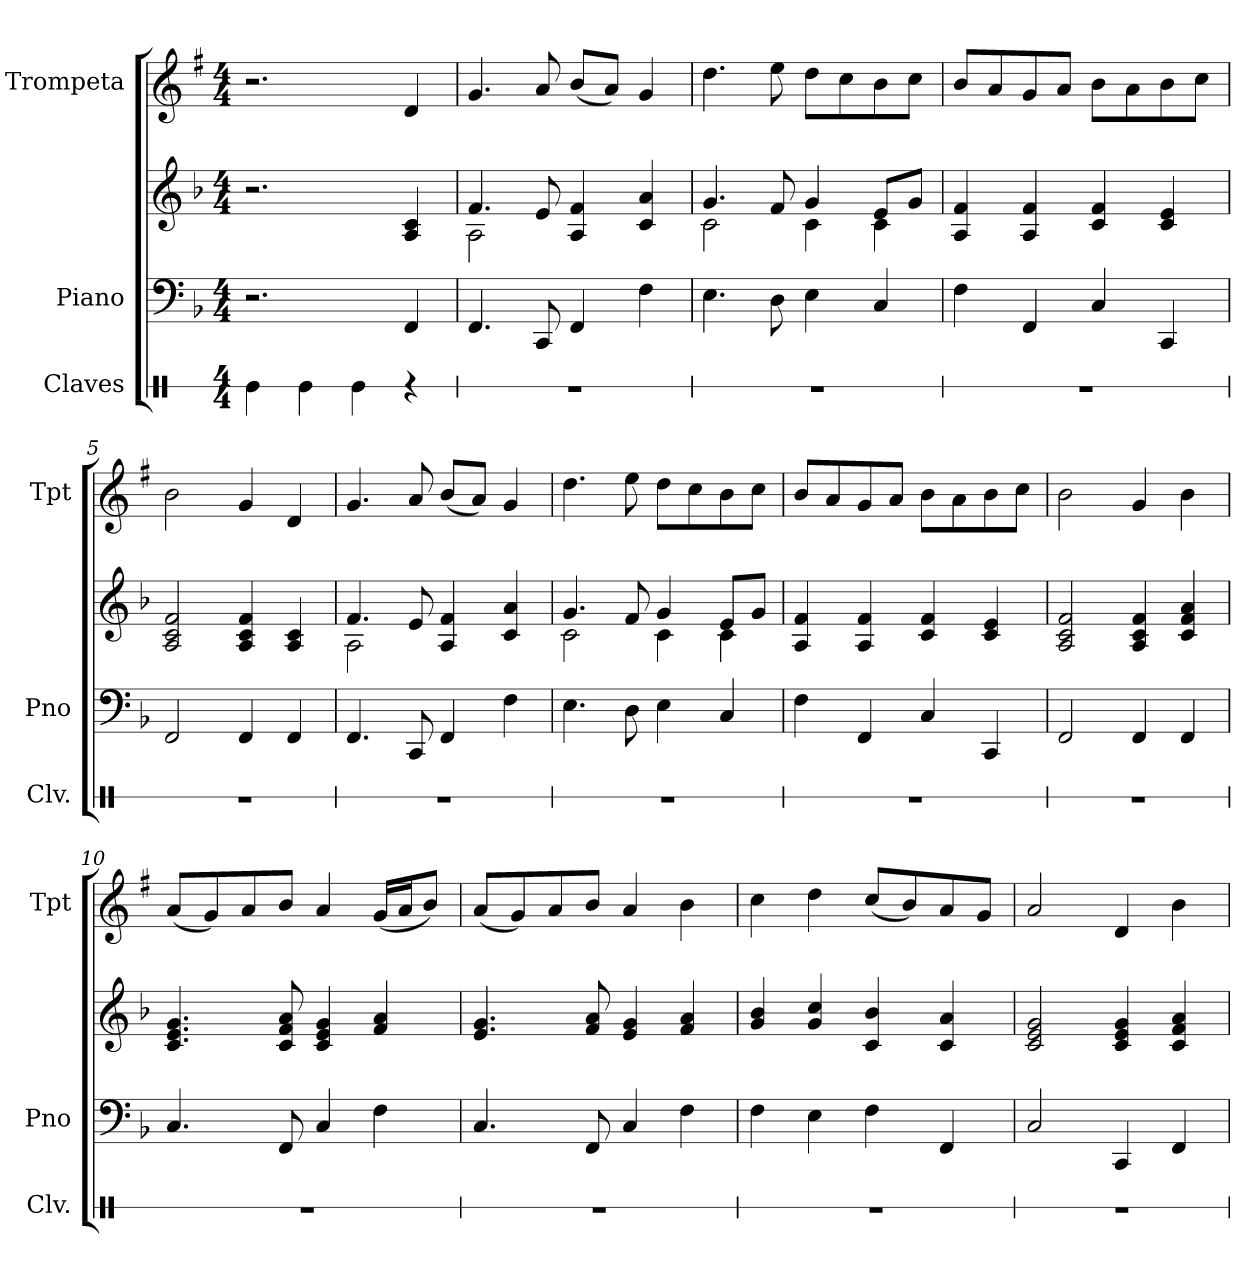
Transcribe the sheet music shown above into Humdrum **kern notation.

**kern	**kern	**kern	**kern
*part3	*part2	*part2	*part1
*staff4	*staff3	*staff2	*staff1
*I"Claves	*I"Piano	*	*I"Trompeta
*I'Clv.	*I'Pno	*	*I'Tpt
*stria1	*	*	*
*clefX	*clefF4	*clefG2	*clefG2
*	*	*	*ITrd1c2
*k[]	*k[b-]	*k[b-]	*k[b-]
*M4/4	*M4/4	*M4/4	*M4/4
*MM80	*MM80	*MM80	*MM80
=1	=1	=1	=1
4Re\	2.r	2.r	2.r
4Re\	.	.	.
4Re\	.	.	.
4r	4FF/	4A/ 4c/	4c/
=2	=2	=2	=2
*	*	*^	*
1r	4.FF/	4.f/	2A\	4.f/
.	8CC/	8e/	.	8g/
.	4FF/	4A/ 4f/	2ryy	(<8a/L
.	.	.	.	8g/J)
.	4F\	4c/ 4a/	.	4f/
=3	=3	=3	=3	=3
1r	4.E\	4.g/	2c\	4.cc\
.	8D\	8f/	.	8dd\
.	4E\	4g/	4c\	8cc\L
.	.	.	.	8b-\
.	4C/	8e/L	4c\	8a\
.	.	8g/J	.	8b-\J
*	*	*v	*v	*
=4	=4	=4	=4
1r	4F\	4A/ 4f/	8a/L
.	.	.	8g/
.	4FF/	4A/ 4f/	8f/
.	.	.	8g/J
.	4C/	4c/ 4f/	8a\L
.	.	.	8g\
.	4CC/	4c/ 4e/	8a\
.	.	.	8b-\J
=5	=5	=5	=5
1r	2FF/	2A/ 2c/ 2f/	2a\
.	4FF/	4A/ 4c/ 4f/	4f/
.	4FF/	4A/ 4c/	4c/
=6	=6	=6	=6
*	*	*^	*
1r	4.FF/	4.f/	2A\	4.f/
.	8CC/	8e/	.	8g/
.	4FF/	4A/ 4f/	2ryy	(<8a/L
.	.	.	.	8g/J)
.	4F\	4c/ 4a/	.	4f/
!!LO:LB:g=z
=7	=7	=7	=7	=7
1r	4.E\	4.g/	2c\	4.cc\
.	8D\	8f/	.	8dd\
.	4E\	4g/	4c\	8cc\L
.	.	.	.	8b-\
.	4C/	8e/L	4c\	8a\
.	.	8g/J	.	8b-\J
*	*	*v	*v	*
=8	=8	=8	=8
1r	4F\	4A/ 4f/	8a/L
.	.	.	8g/
.	4FF/	4A/ 4f/	8f/
.	.	.	8g/J
.	4C/	4c/ 4f/	8a\L
.	.	.	8g\
.	4CC/	4c/ 4e/	8a\
.	.	.	8b-\J
=9	=9	=9	=9
1r	2FF/	2A/ 2c/ 2f/	2a\
.	4FF/	4A/ 4c/ 4f/	4f/
.	4FF/	4c/ 4f/ 4a/	4a\
=10	=10	=10	=10
1r	4.C/	4.c/ 4.e/ 4.g/	(<8g/L
.	.	.	8f/)
.	.	.	8g/
.	8FF/	8c/ 8f/ 8a/	8a/J
.	4C/	4c/ 4e/ 4g/	4g/
.	4F\	4f/ 4a/	(<16f/LL
.	.	.	16g/J
.	.	.	8a/J)
=11	=11	=11	=11
1r	4.C/	4.e/ 4.g/	(<8g/L
.	.	.	8f/)
.	.	.	8g/
.	8FF/	8f/ 8a/	8a/J
.	4C/	4e/ 4g/	4g/
.	4F\	4f/ 4a/	4a\
=12	=12	=12	=12
1r	4F\	4g/ 4b-/	4b-\
.	4E\	4g/ 4cc/	4cc\
.	4F\	4c/ 4b-/	(<8b-/L
.	.	.	8a/)
.	4FF/	4c/ 4a/	8g/
.	.	.	8f/J
!!LO:LB:g=z
=13	=13	=13	=13
1r	2C/	2c/ 2e/ 2g/	2g/
.	4CC/	4c/ 4e/ 4g/	4c/
.	4FF/	4c/ 4f/ 4a/	4a\
=	=	=	=
*-	*-	*-	*-
